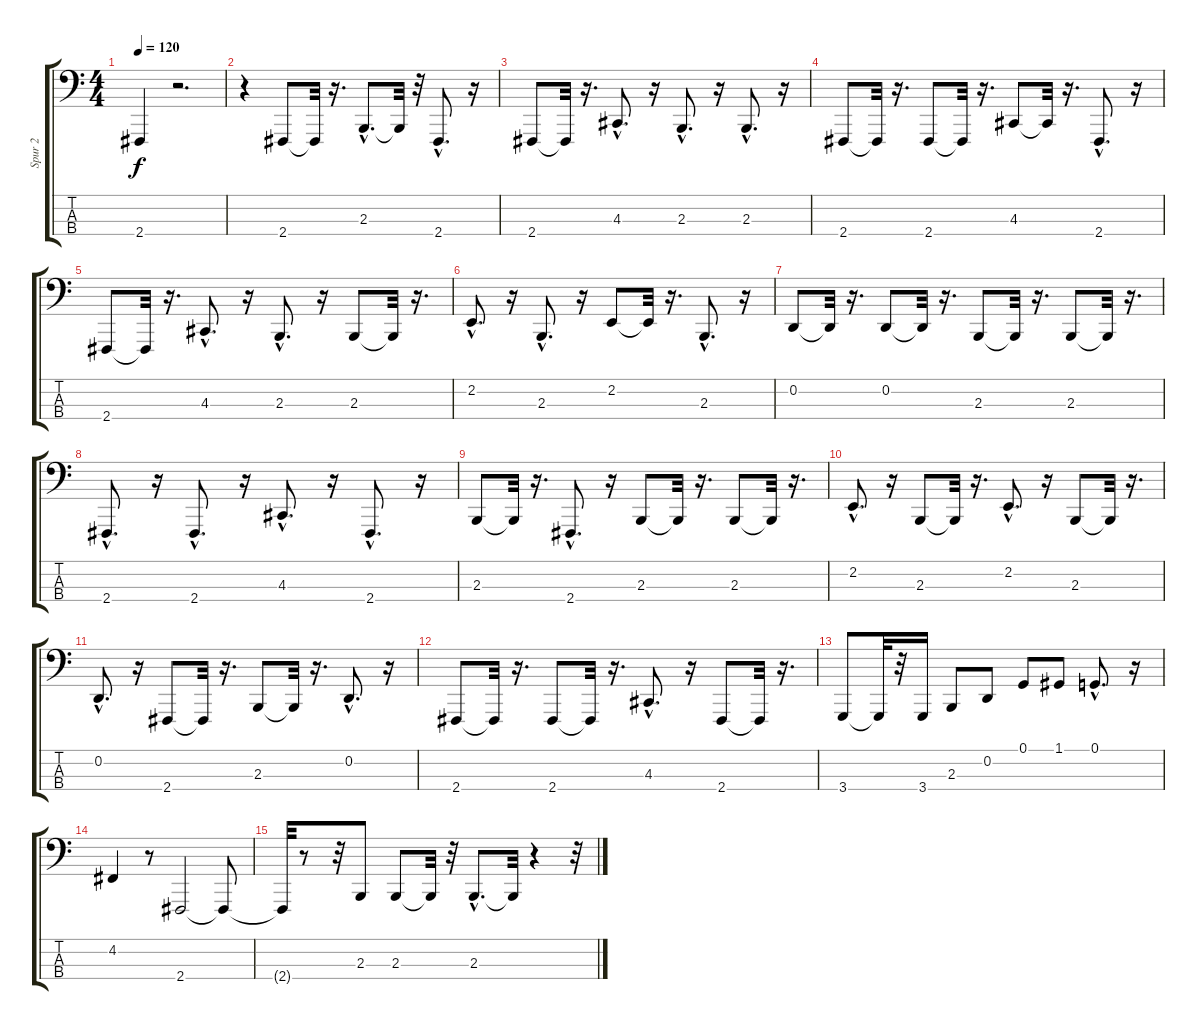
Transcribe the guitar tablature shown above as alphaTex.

\track ("Spur 2" "Spur 2") {instrument acousticgrandpiano}
\staff {score tabs}
\tuning (G2 D2 A1 E1) {hide}
\ts (4 4)
\tempo 120
\clef f4
\ks c
2.4.4{dy f} r.2{d} |
r.4 2.4.8 2.4{t}.32 r.16{d} 2.3{hac}.8{d} 2.3{t}.32 r.32 2.4{hac}.8{d} r.16 |
2.4.8 2.4{t}.32 r.16{d} 4.3{hac}.8{d} r.16 2.3{hac}.8{d} r.16 2.3{hac}.8{d} r.16 |
2.4.8 2.4{t}.32 r.16{d} 2.4.8 2.4{t}.32 r.16{d} 4.3.8 4.3{t}.32 r.16{d} 2.4{hac}.8{d} r.16 |
2.4.8 2.4{t}.32 r.16{d} 4.3{hac}.8{d} r.16 2.3{hac}.8{d} r.16 2.3.8 2.3{t}.32 r.16{d} |
2.2{hac}.8{d} r.16 2.3{hac}.8{d} r.16 2.2.8 2.2{t}.32 r.16{d} 2.3{hac}.8{d} r.16 |
0.2.8 0.2{t}.32 r.16{d} 0.2.8 0.2{t}.32 r.16{d} 2.3.8 2.3{t}.32 r.16{d} 2.3.8 2.3{t}.32 r.16{d} |
2.4{hac}.8{d} r.16 2.4{hac}.8{d} r.16 4.3{hac}.8{d} r.16 2.4{hac}.8{d} r.16 |
2.3.8 2.3{t}.32 r.16{d} 2.4{hac}.8{d} r.16 2.3.8 2.3{t}.32 r.16{d} 2.3.8 2.3{t}.32 r.16{d} |
2.2{hac}.8{d} r.16 2.3.8 2.3{t}.32 r.16{d} 2.2{hac}.8{d} r.16 2.3.8 2.3{t}.32 r.16{d} |
0.2{hac}.8{d} r.16 2.4.8 2.4{t}.32 r.16{d} 2.3.8 2.3{t}.32 r.16{d} 0.2{hac}.8{d} r.16 |
2.4.8 2.4{t}.32 r.16{d} 2.4.8 2.4{t}.32 r.16{d} 4.3{hac}.8{d} r.16 2.4.8 2.4{t}.32 r.16{d} |
3.4.8 3.4{t}.32 r.32 3.4.16 2.3.8 0.2.8 0.1.8 1.1.8 0.1{hac}.8{d} r.16 |
4.2.4 r.8 2.4.2 2.4{t}.8 |
2.4{t}.32 r.8 r.32 2.3.8 2.3.8 2.3{t}.32 r.32 2.3{hac}.8{d} 2.3{t}.32 r.4 r.32
